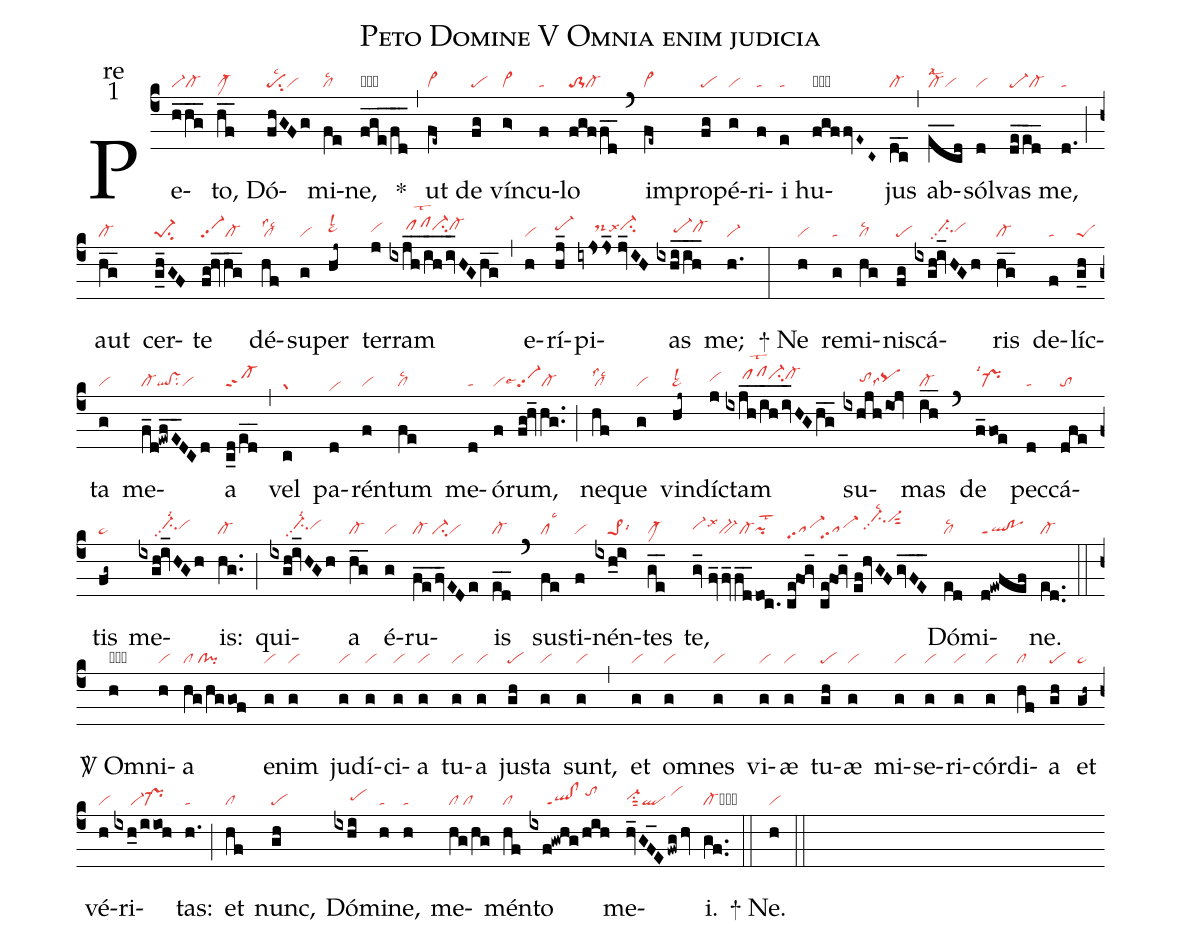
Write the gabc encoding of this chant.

name:Peto Domine V Omnia enim judicia;
office-part:re;
mode:1;
nabc-lines:1;
%%
(c4) Pe(hhg___|vi-cl-)to,(hf__|clM-) Dó(fhGFg|pesu2lsc2vi)mi(fe|cllsc2)ne,(fge___/fd__|toS!cl-) <sp>*</sp>(,) ut(fe~|vi>) de(fg|pe) vín(g>|vi>)cu(f|ta)lo(fgf/fd__|to-1cl-) (`) im(fe~|vi>)pro(fg|pe)pé(g|vi)ri(f|ta)i(e|ta) hu(fgf/fvE~C~|to!cl>)jus(dc__|cl-) (,) ab(e_c_d|cl-lsal2vi)sól(d|vi)vas(de_/ed__|pe-cl-) me,(d.|ta) (;) aut(hg__|cl-) cer(g_h_GF|pe-1su2)te(fg!hv_hg__|vi-pp2cl-) dé(hf|cllss2lsc2)su(g|vi)per(hj~|pe~hhlsl2) ter(j|vihh)ram(ixjh__/ih__iv_HGhg__|/////pfhilst2ci-hicl-hi) (,) e(h|vi)rí(hj_|pe-hi)pi(iyjsjs_2//jv_IH|/////ds-hilsx6ci-hi)as(ixhi_/ih__|/////pe-hhcl-hh) me;(h.|vi-) (:)

<sp>+</sp> Ne(h|vi) re(g|ta)mi(hg|cllsc2)nis(fg|pe)cá(ixgh!iv_HGh|///////ci-hhpp2vihh)ris(hg__|cl-) de(f|ta)líc(g_h|peS)ta(g|vi) me(f_d!ewfE__DCd|cl-ql!vssu2vi)a(c_d/ed__|cl-ppt2) (,) vel(c|gr) pa(d|vihd)rén(f|vi)tum(fe|cllsc2) me(d|ta)ó(f|vilse6)rum,(fg!hv_hg..|vi-pp2cl-) (;) ne(hf|cllss2lsc2)que(g|vi) vin(hj~|pe~lsl2)díc(j|vihh)tam(ixjh__/ih__iv_HGhg__|/////pfhilst2ci-hicl-hi) su(ixhjh/ioj|/////tohhlss9pqhh)mas(ih__|cl-) (`) de(f_foe|pr-lsi1) pec(d|ta)cá(dfe|to)tis(fg~|pe~) me(ixgh!iv_HGh|///////ci-hhpp2lsi2vihh)is:(hg..|cl-) (;) qui(ixgh!iv_HGh|///////ci-hhpp2lsi2vihh)a(hg__|cl-) é(g|vi)ru(fe__fv_EDe|cl-/ci-vi)is(ed__|cl-) (`) sus(fe|cllsc3)ti(f|vi)nén(ixh_i>|////pe>1lsi6)tes(ge__|clM-) te,(gv_2//fv_fv_2f_d_doc.//|vi-hhlsx6bv-cl-pihglst2|ce@fog_//|sa-pp1|ce@fog_//|sa-pp1|ef!hvGFgv_F_E_|/////ci-hkpp2lsc2vi-hksut2) Dó(ed|cllsc2)mi(d!ewfef|ql!poppt1)ne.(ed..|cl-) (::)

<sp>V/</sp> Om(h|obvi)ni(h|vi)a(hg/hggof|cl/cl!pi) e(g|vi)nim(g|vi) ju(g|vi)dí(g|vi)ci(g|vi)a(g|vi) tu(g|vi)a(g|vi) jus(gh|pe)ta(g|vi) sunt,(g|vi) (,) et(g|vi) om(g|vi)nes(g|vi) vi(g|vi)æ(g|vi) tu(gh|pe)æ(g|vi) mi(g|vi)se(g|vi)ri(g|vi)cór(g|vi)di(hf|cl)a(gh|pe) et(gh~|pe~) vé(h|vi)ri(ixh_0/iioh|/////vi-pr-)tas:(h.|ta) (;) et(hf|cl) nunc,(gh|pe) Dó(ixhi|/////pehh)mi(h|ta)ne,(h|ta) me(hg/hg|cl/cl)mén(hf|cl)to(ixf!gwhg/hih|/////ql!clppt1/tohj) me(hv_GF_E/fwg/hv|vi-hhsu1sut2ql/vihj)i.(gf..|cl-cb) (::)

<sp>+</sp> Ne.(h|vi) (::)
